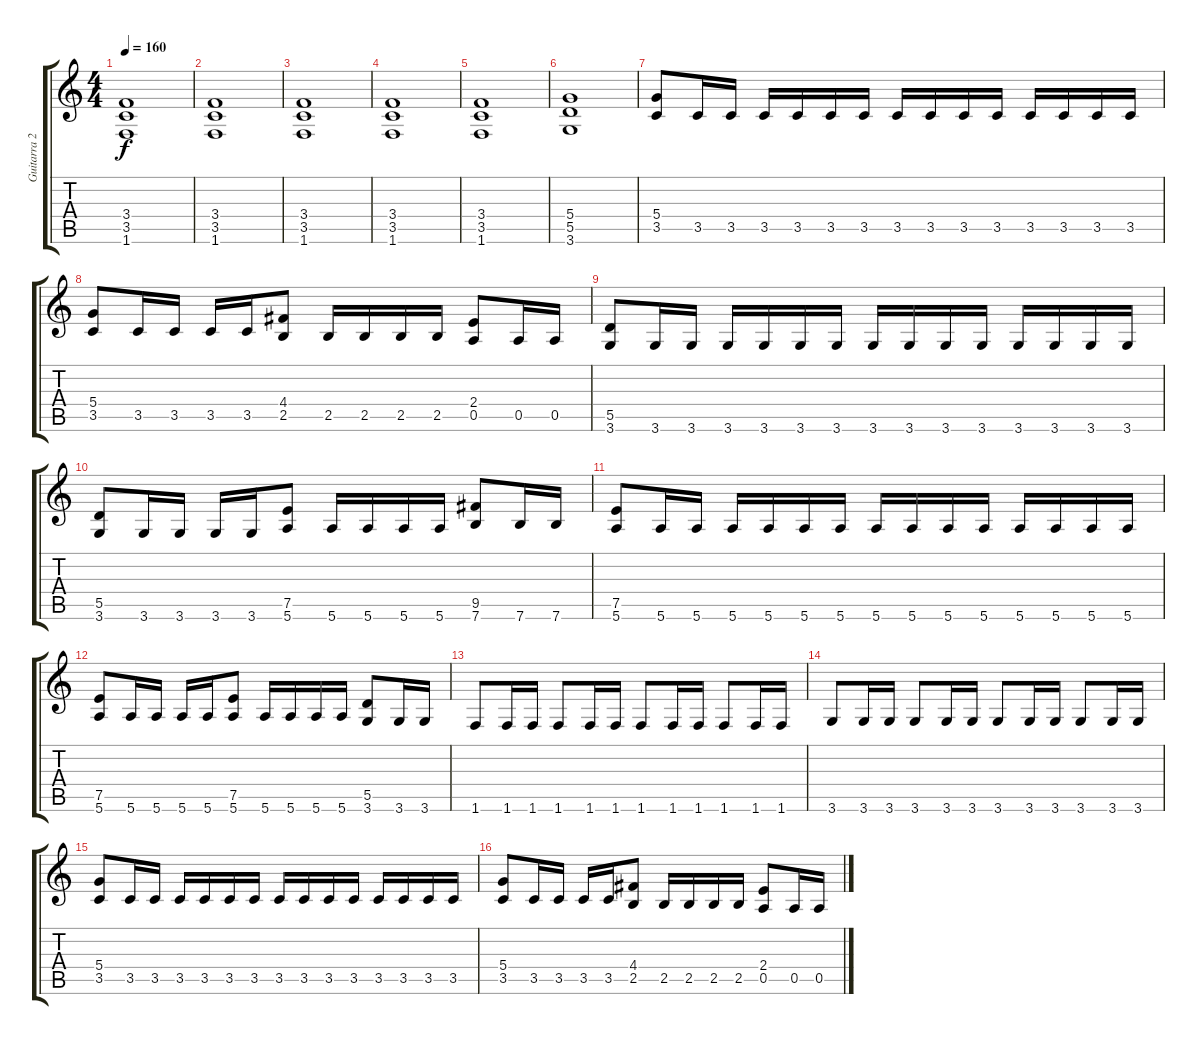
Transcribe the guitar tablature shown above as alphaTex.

\track ("Guitarra 2" "Guitarra 2") {instrument distortionguitar}
\staff {score tabs}
\tuning (E4 B3 G3 D3 A2 E2) {hide}
\ts (4 4)
\tempo 160
\clef g2
\ks c
(3.4 3.5 1.6).1{dy f} |
(3.4 3.5 1.6).1 |
(3.4 3.5 1.6).1 |
(3.4 3.5 1.6).1 |
(3.4 3.5 1.6).1 |
(5.4 5.5 3.6).1 |
(5.4 3.5).8 3.5.16 3.5.16 3.5.16 3.5.16 3.5.16 3.5.16 3.5.16 3.5.16 3.5.16 3.5.16 3.5.16 3.5.16 3.5.16 3.5.16 |
(5.4 3.5).8 3.5.16 3.5.16 3.5.16 3.5.16 (4.4 2.5).8 2.5.16 2.5.16 2.5.16 2.5.16 (2.4 0.5).8 0.5.16 0.5.16 |
(5.5 3.6).8 3.6.16 3.6.16 3.6.16 3.6.16 3.6.16 3.6.16 3.6.16 3.6.16 3.6.16 3.6.16 3.6.16 3.6.16 3.6.16 3.6.16 |
(5.5 3.6).8 3.6.16 3.6.16 3.6.16 3.6.16 (7.5 5.6).8 5.6.16 5.6.16 5.6.16 5.6.16 (9.5 7.6).8 7.6.16 7.6.16 |
(7.5 5.6).8 5.6.16 5.6.16 5.6.16 5.6.16 5.6.16 5.6.16 5.6.16 5.6.16 5.6.16 5.6.16 5.6.16 5.6.16 5.6.16 5.6.16 |
(7.5 5.6).8 5.6.16 5.6.16 5.6.16 5.6.16 (7.5 5.6).8 5.6.16 5.6.16 5.6.16 5.6.16 (5.5 3.6).8 3.6.16 3.6.16 |
1.6.8 1.6.16 1.6.16 1.6.8 1.6.16 1.6.16 1.6.8 1.6.16 1.6.16 1.6.8 1.6.16 1.6.16 |
3.6.8 3.6.16 3.6.16 3.6.8 3.6.16 3.6.16 3.6.8 3.6.16 3.6.16 3.6.8 3.6.16 3.6.16 |
(5.4 3.5).8 3.5.16 3.5.16 3.5.16 3.5.16 3.5.16 3.5.16 3.5.16 3.5.16 3.5.16 3.5.16 3.5.16 3.5.16 3.5.16 3.5.16 |
(5.4 3.5).8 3.5.16 3.5.16 3.5.16 3.5.16 (4.4 2.5).8 2.5.16 2.5.16 2.5.16 2.5.16 (2.4 0.5).8 0.5.16 0.5.16
